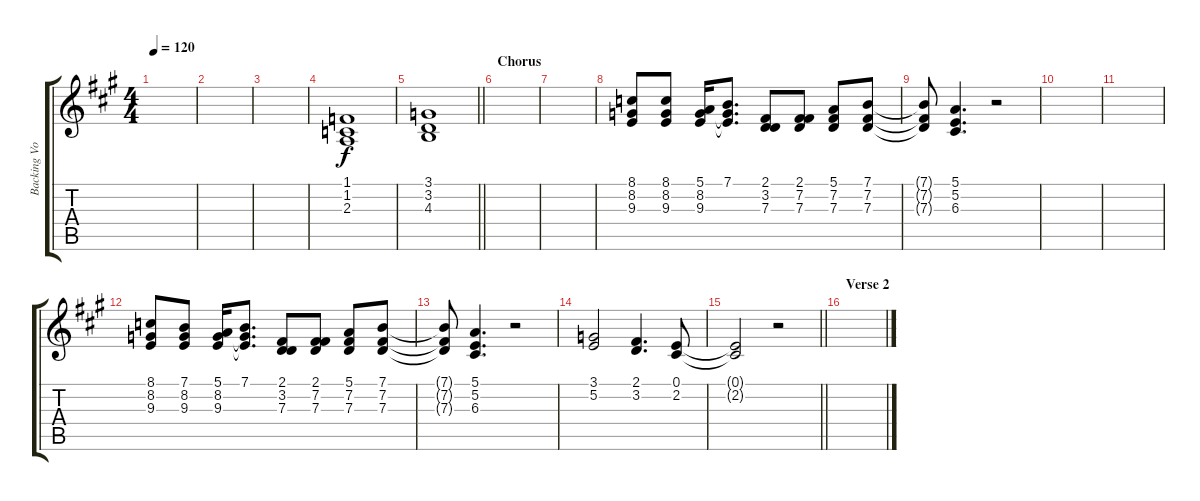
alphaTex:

\track ("Backing Vocals" "Backing Vo") {instrument altosax}
\staff {score tabs}
\tuning (E4 B3 G3 D3 A2 E2) {hide}
\ts (4 4)
\tempo 120
\clef g2
\ks a
|
|
|
(1.1 1.2 2.3).1 |
\barLineRight lightlight
(3.1 3.2 4.3).1 |
\section ("" "Chorus")
|
|
(8.1 8.2 9.3).8 (8.1 8.2 9.3).8 (5.1 8.2 9.3).16 (7.1 8.2{t} 9.3{t}).8{d} (2.1 3.2 7.3).8 (2.1 7.2 7.3).8 (5.1 7.2 7.3).8 (7.1 7.2 7.3).8 |
(7.1{t} 7.2{t} 7.3{t}).8 (5.1 5.2 6.3).4{d} r.2 |
|
|
(8.1 8.2 9.3).8 (7.1 8.2 9.3).8 (5.1 8.2 9.3).16 (7.1 8.2{t} 9.3{t}).8{d} (2.1 3.2 7.3).8 (2.1 7.2 7.3).8 (5.1 7.2 7.3).8 (7.1 7.2 7.3).8 |
(7.1{t} 7.2{t} 7.3{t}).8 (5.1 5.2 6.3).4{d} r.2 |
(3.1 5.2).2 (2.1 3.2).4{d} (0.1 2.2).8 |
\barLineRight lightlight
(0.1{t} 2.2{t}).2 r.2 |
\section ("" "Verse 2")
